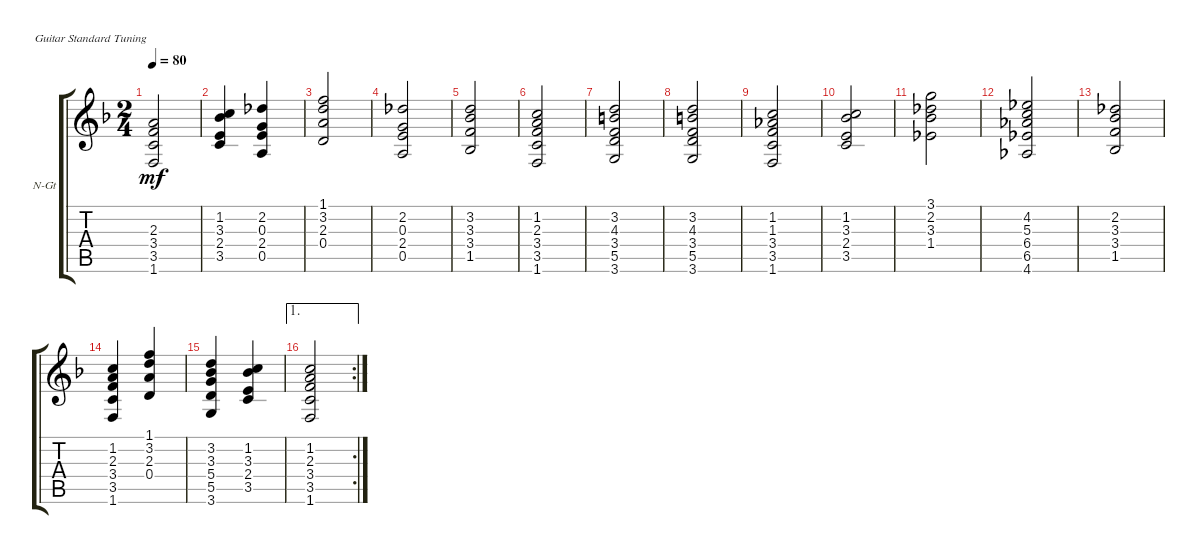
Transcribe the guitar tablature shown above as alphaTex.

\defaultSystemsLayout 4
\bracketExtendMode groupsimilarinstruments
\firstSystemTrackNameOrientation horizontal
\otherSystemsTrackNameOrientation horizontal
\track ("Nylon Guitar" "N-Gt") {instrument acousticguitarnylon}
\staff {score tabs}
\tuning (E4 B3 G3 D3 A2 E2)
\ts (2 4)
\tempo 80
\clef g2
\ks f
(1.6 3.5 3.4 2.3).2{dy mf instrument acousticguitarnylon} |
(3.5 2.4 3.3 1.2).4 (0.5 2.4 0.3 2.2).4 |
(0.4 2.3 3.2 1.1).2 |
(0.5 2.4 0.3 2.2).2 |
(1.5 3.4 3.3 3.2).2 |
(1.6 3.5 3.4 2.3 1.2).2 |
(3.6 5.5 3.4 4.3 3.2).2 |
(3.6 5.5 3.4 4.3 3.2).2 |
(1.6 3.5 3.4 1.3 1.2).2 |
(3.5 2.4 3.3 1.2).2 |
(1.4 3.3 2.2 3.1).2 |
(4.6 6.5 6.4 5.3 4.2).2 |
(1.5 3.4 3.3 2.2).2 |
(1.6 3.5 3.4 2.3 1.2).4 (0.4 2.3 3.2 1.1).4 |
(3.6 5.5 5.4 3.3 3.2).4 (3.5 2.4 3.3 1.2).4 |
\ae 1
\rc 2
(1.6 3.5 3.4 2.3 1.2).2
